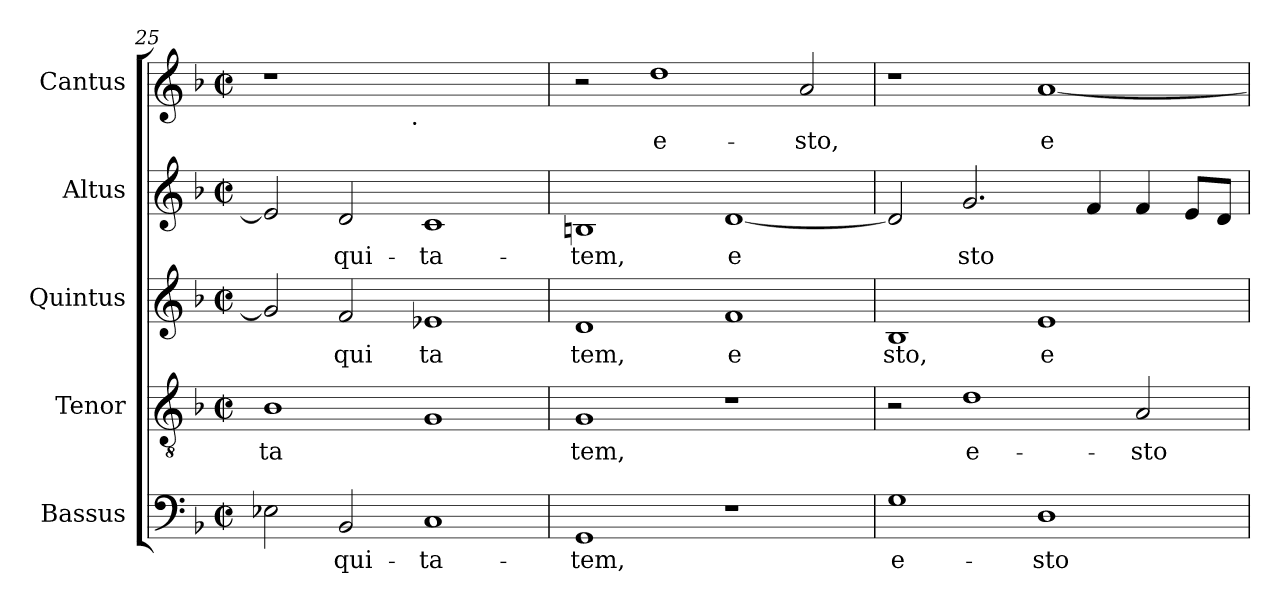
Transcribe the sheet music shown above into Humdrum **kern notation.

**kern	**text	**kern	**text	**kern	**text	**kern	**text	**kern	**text
*part5	*part5	*part4	*part4	*part3	*part3	*part2	*part2	*part1	*part1
*staff5	*staff5	*staff4	*staff4	*staff3	*staff3	*staff2	*staff2	*staff1	*staff1
*I"Bassus	*	*I"Tenor	*	*I"Quintus	*	*I"Altus	*	*I"Cantus	*
*clefF4	*	*clefGv2	*	*clefG2	*	*clefG2	*	*clefG2	*
*k[b-]	*	*k[b-]	*	*k[b-]	*	*k[b-]	*	*k[b-]	*
*F:	*	*F:	*	*F:	*	*F:	*	*F:	*
*M2/2	*	*M2/2	*	*M2/2	*	*M2/2	*	*M2/2	*
*met(c|)	*	*met(c|)	*	*met(c|)	*	*met(c|)	*	*met(c|)	*
=25	=25	=25	=25	=25	=25	=25	=25	=25	=25
!	!LO:LY:b:cj	!	!LO:LY:b:cj	!	!LO:LY:b:cj	!	!LO:LY:b:cj	!	!
*	*	*	*	*	*	*	*	*^	*
2E-\	--	1B-	-ta-	2g/]	.	2e-/]	--	1r	2ryy	.
!	!LO:LY:b:cj	!	!	!	!LO:LY:b:cj	!	!LO:LY:b:cj	!	!	!
2BB-/	-qui-	.	.	2f/	qui	2d/	-qui-	.	4...ryy	.
!	!	!	!	!	!	!	!	!	!LO:TX:b:t=.	!
.	.	.	.	.	.	.	.	.	1ryy	.
!	!LO:LY:b:cj	!	!LO:LY:b:cj	!	!LO:LY:b:cj	!	!LO:LY:b:cj	!	!	!
1C	-ta-	1G	--	1e-X	ta	1c	-ta-	1ryy	.	.
.	.	.	.	.	.	.	.	.	32ryy	.
=26	=26	=26	=26	=26	=26	=26	=26	=26	=26	=26
!	!LO:LY:b:cj	!	!LO:LY:b:cj	!	!LO:LY:b:cj	!	!LO:LY:b:cj	!	!	!
*	*	*	*	*	*	*	*	*v	*v	*
1GG	-tem,	1G	-tem,	1d	tem,	1Bn	-tem,	2r	.
!	!	!	!	!	!	!	!	!	!LO:LY:b:cj
.	.	.	.	.	.	.	.	1dd	e-
!	!	!	!	!	!LO:LY:b:cj	!	!LO:LY:b:cj	!	!
1r	.	1r	.	1f	e	[<1d	e-	.	.
!	!	!	!	!	!	!	!	!	!LO:LY:b:cj
.	.	.	.	.	.	.	.	2a/	-sto,
=27	=27	=27	=27	=27	=27	=27	=27	=27	=27
!	!LO:LY:b:cj	!	!	!	!LO:LY:b:cj	!	!LO:LY:b:cj	!	!
1G	e-	2r	.	1B-	sto,	2d/]	--	1r	.
!	!	!	!LO:LY:b:cj	!	!	!	!LO:LY:b:cj	!	!
.	.	1d	e-	.	.	2.g/	-sto	.	.
!	!LO:LY:b:cj	!	!	!	!LO:LY:b:cj	!	!	!	!LO:LY:b:cj
1D	-sto	.	.	1e	e	.	.	[<1a	e-
!	!	!	!	!	!	!	!LO:LY:b:cj	!	!
.	.	.	.	.	.	4f/	.	.	.
!	!	!	!LO:LY:b:cj	!	!	!	!LO:LY:b:cj	!	!
.	.	2A/	-sto	.	.	4f/	.	.	.
!	!	!	!	!	!	!	!LO:LY:b:cj	!	!
.	.	.	.	.	.	8e/L	.	.	.
!	!	!	!	!	!	!	!LO:LY:b:cj	!	!
.	.	.	.	.	.	8d/J	.	.	.
=	=	=	=	=	=	=	=	=	=
*-	*-	*-	*-	*-	*-	*-	*-	*-	*-
